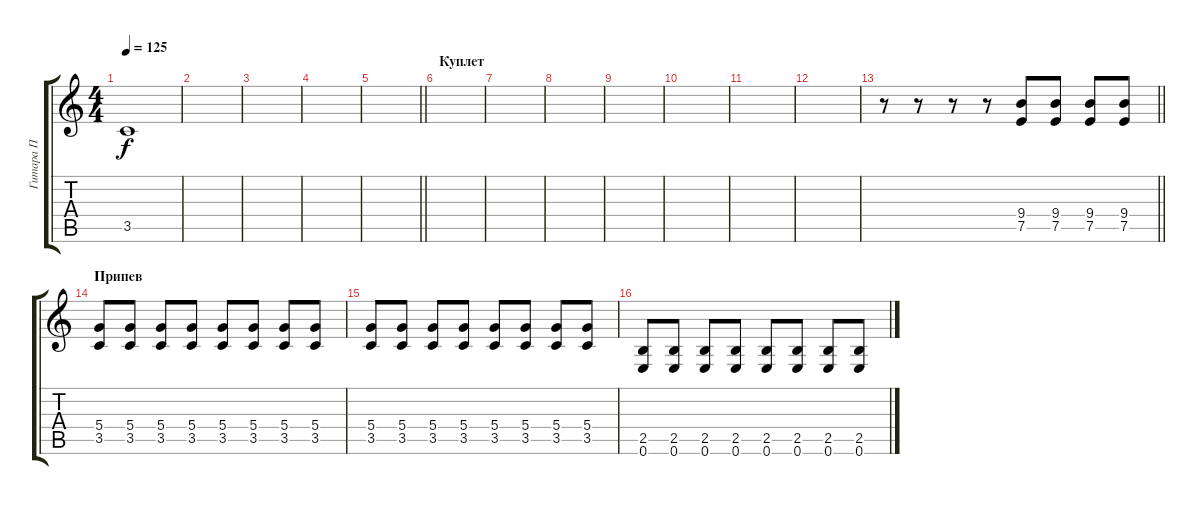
\track ("Гитара П" "Гитара П") {instrument overdrivenguitar}
\staff {score tabs}
\tuning (E4 B3 G3 D3 A2 E2) {hide}
\ts (4 4)
\tempo 125
\clef g2
\ks c
3.5{t}.1{dy f} |
|
|
|
\barLineRight lightlight
|
\section ("" "Куплет")
|
|
|
|
|
|
|
\barLineRight lightlight
r.8 r.8 r.8 r.8 (9.4 7.5).8{volume 13} (9.4 7.5).8 (9.4 7.5).8 (9.4 7.5).8 |
\section ("" "Припев")
(5.4 3.5).8 (5.4 3.5).8 (5.4 3.5).8 (5.4 3.5).8 (5.4 3.5).8 (5.4 3.5).8 (5.4 3.5).8 (5.4 3.5).8 |
(5.4 3.5).8 (5.4 3.5).8 (5.4 3.5).8 (5.4 3.5).8 (5.4 3.5).8 (5.4 3.5).8 (5.4 3.5).8 (5.4 3.5).8 |
(2.5 0.6).8 (2.5 0.6).8 (2.5 0.6).8 (2.5 0.6).8 (2.5 0.6).8 (2.5 0.6).8 (2.5 0.6).8 (2.5 0.6).8
